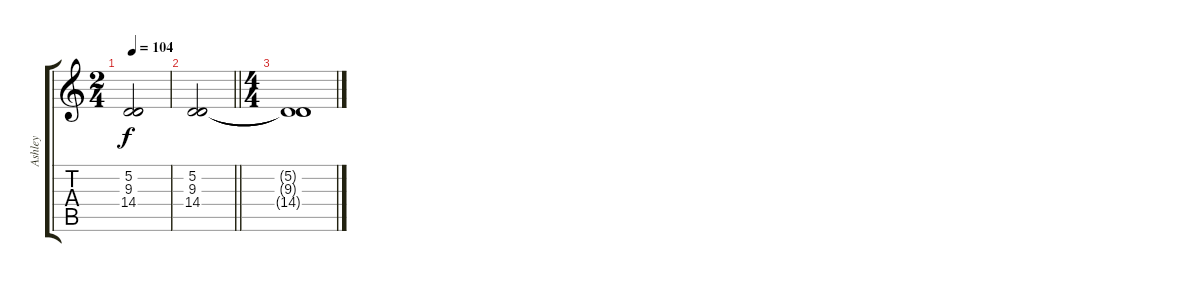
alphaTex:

\track ("Ashley" "Ashley") {instrument stringensemble1}
\staff {score tabs}
\tuning (D4 A3 F3 C3 G2 D2) {hide}
\ts (2 4)
\tempo 104
\clef g2
\ks c
(5.2{t} 9.3{t} 14.4{t}).2{dy f} |
\barLineRight lightlight
(5.2 9.3 14.4).2 |
\ts (4 4)
(5.2{t} 9.3{t} 14.4{t}).1
